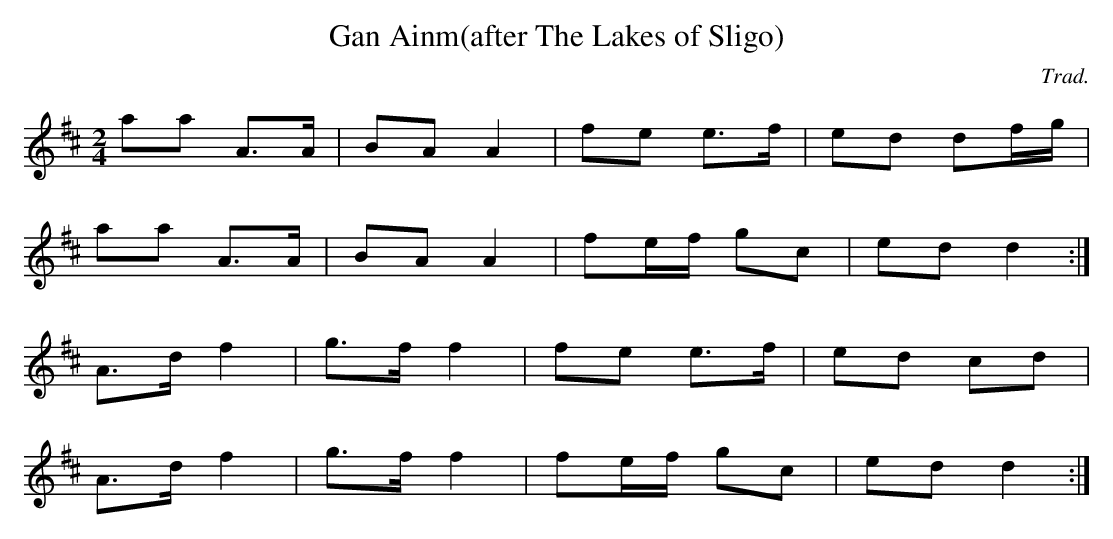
X:1
T:Gan Ainm(after The Lakes of Sligo)
C:Trad.
M:2/4
L:1/8
K:D
aa A>A|BA A2|fe e>f|ed df/g/|
aa A>A|BA A2|fe/f/ gc|ed d2:|
A>d f2|g>f f2|fe e>f|ed cd|
A>d f2|g>f f2|fe/f/ gc|ed d2:|
